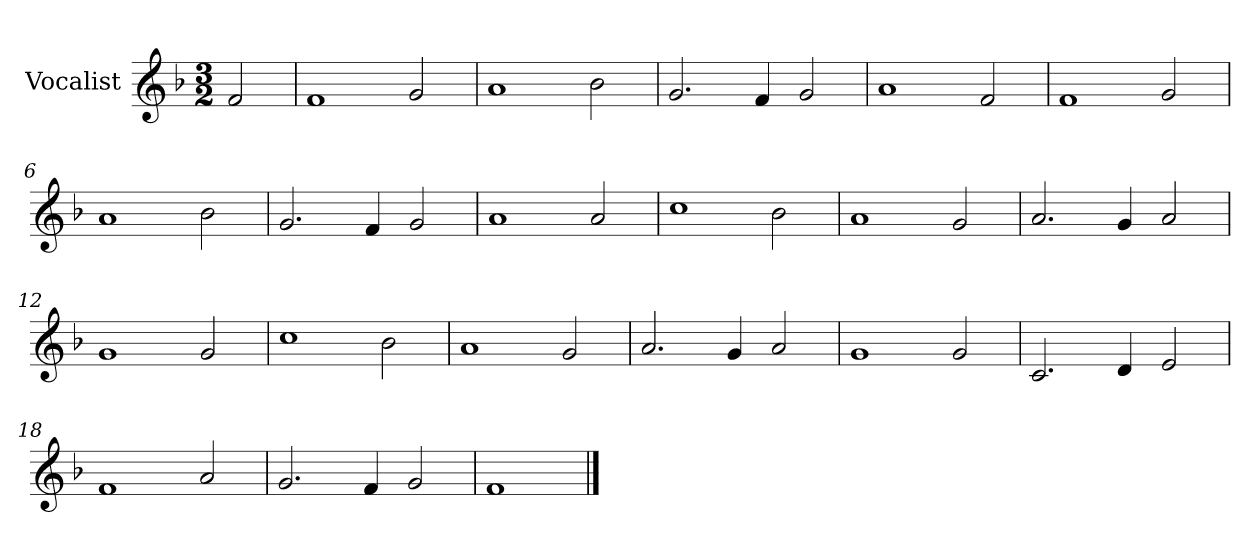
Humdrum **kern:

**kern
*part1
*staff1
*I"Vocalist
*k[b-]
*F:
*M3/2
=
2f
=1
1f
2g
=2
1a
2b-
=3
2.g
4f
2g
=4
1a
2f
=5
1f
2g
=6
1a
2b-
=7
2.g
4f
2g
=8
1a
2a
=9
1cc
2b-
=10
1a
2g
=11
2.a
4g
2a
=12
1g
2g
=13
1cc
2b-
=14
1a
2g
=15
2.a
4g
2a
=16
1g
2g
=17
2.c
4d
2e
=18
1f
2a
=19
2.g
4f
2g
=20
1f
==
*-
